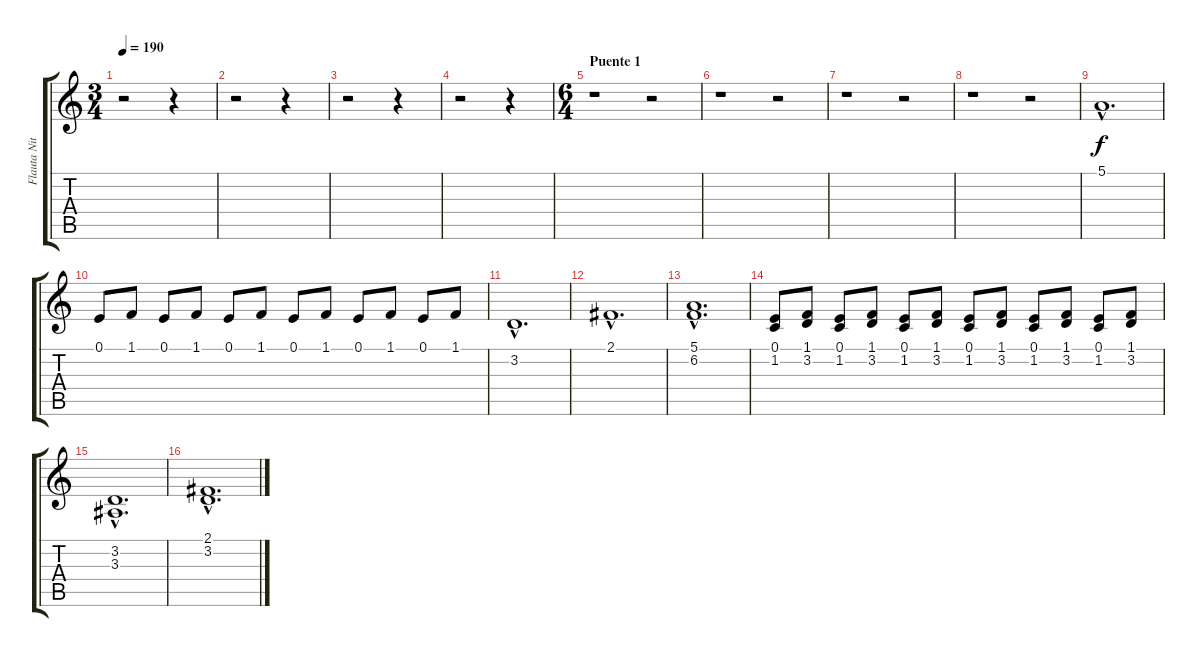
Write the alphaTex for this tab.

\track ("Flauta Nito" "Flauta Nit") {instrument flute}
\staff {score tabs}
\tuning (E4 B3 G3 D3 A2 E2) {hide}
\ts (3 4)
\tempo 190
\clef g2
\ks c
r.2{dy f} r.4 |
r.2 r.4 |
r.2 r.4 |
r.2 r.4 |
\ts (6 4)
\section ("" "Puente 1")
r.1 r.2 |
r.1 r.2 |
r.1 r.2 |
r.1 r.2 |
5.1{hac}.1{d} |
0.1.8 1.1.8 0.1.8 1.1.8 0.1.8 1.1.8 0.1.8 1.1.8 0.1.8 1.1.8 0.1.8 1.1.8 |
3.2{hac}.1{d} |
2.1{hac}.1{d} |
(5.1{hac} 6.2{hac}).1{d} |
(0.1 1.2).8 (1.1 3.2).8 (0.1 1.2).8 (1.1 3.2).8 (0.1 1.2).8 (1.1 3.2).8 (0.1 1.2).8 (1.1 3.2).8 (0.1 1.2).8 (1.1 3.2).8 (0.1 1.2).8 (1.1 3.2).8 |
(3.2{hac} 3.3{hac}).1{d} |
(2.1{hac} 3.2{hac}).1{d}
